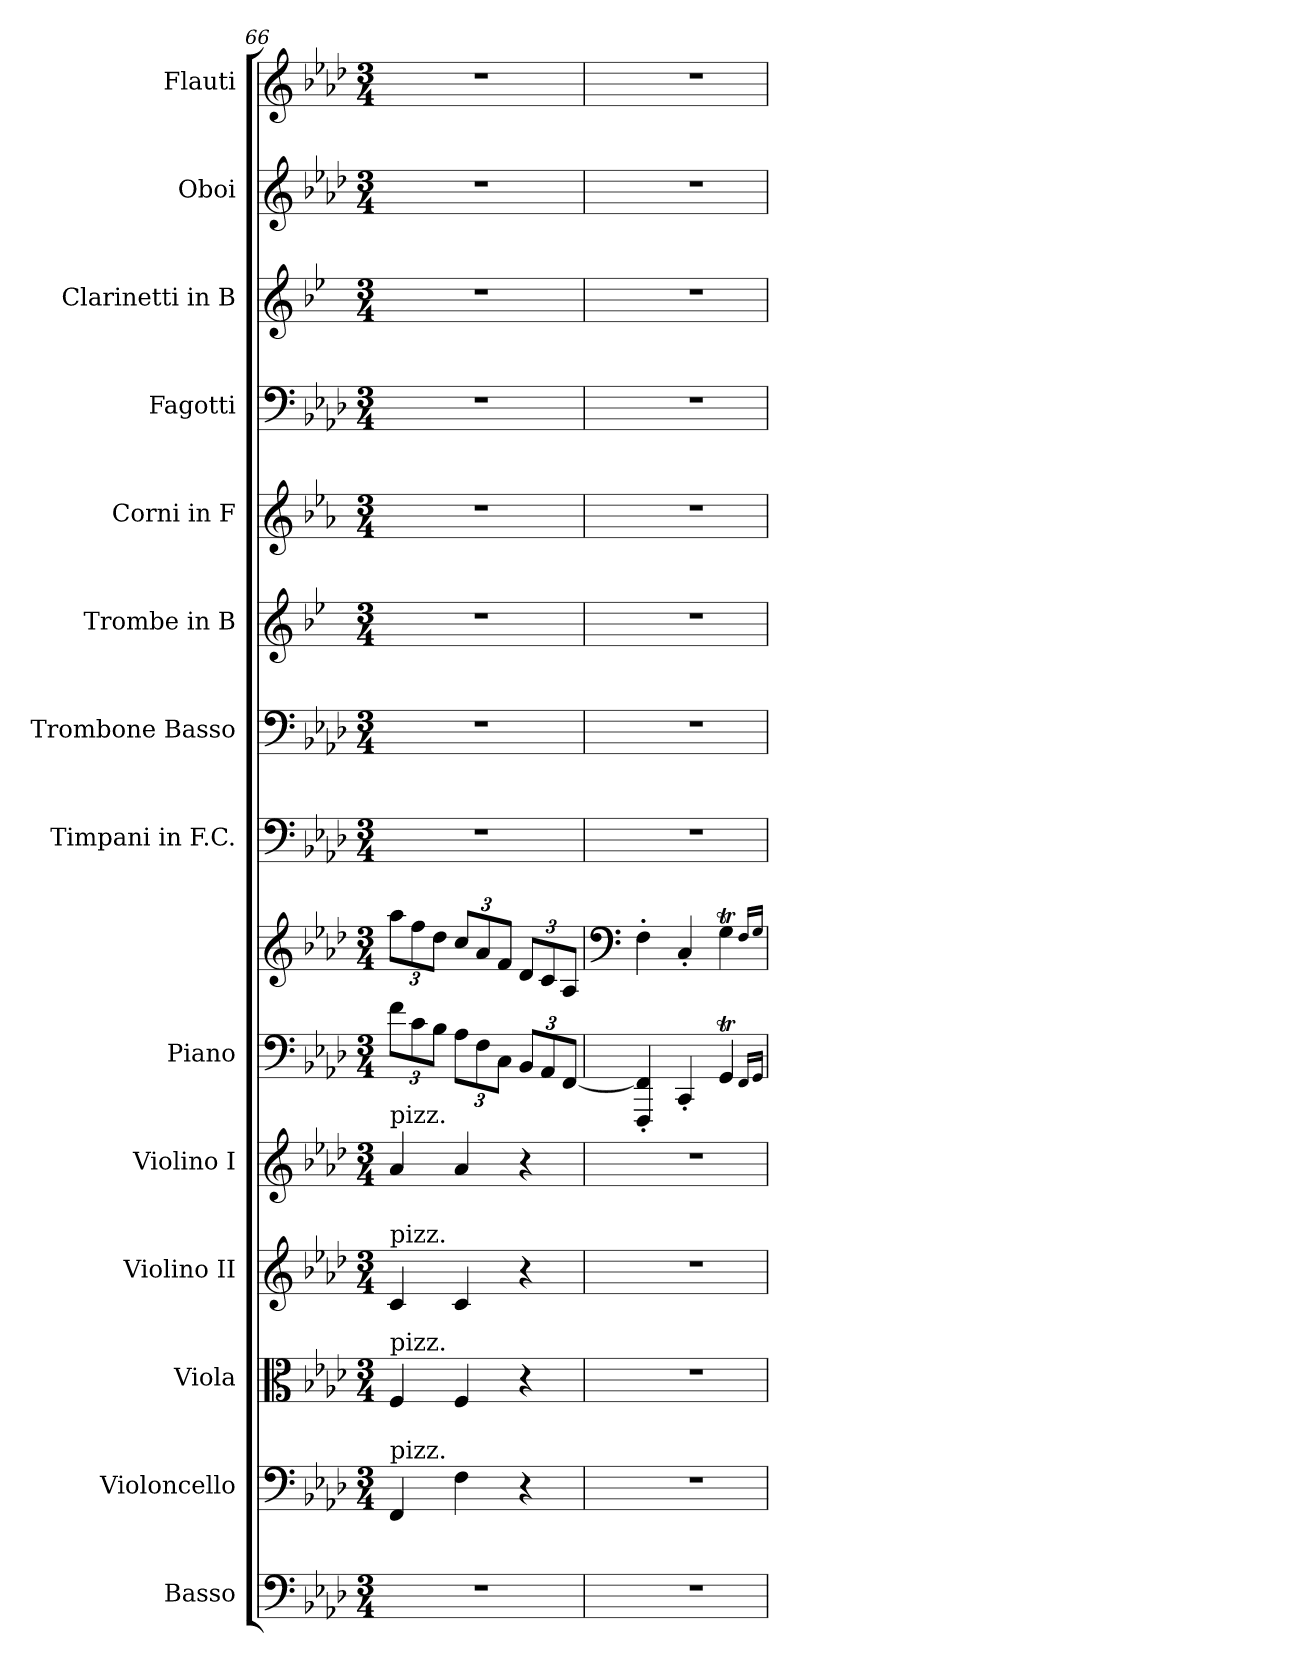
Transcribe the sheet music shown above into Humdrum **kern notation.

**kern	**kern	**kern	**kern	**kern	**kern	**kern	**kern	**kern	**kern	**kern	**kern	**kern	**kern	**kern
*part14	*part13	*part12	*part11	*part10	*part9	*part9	*part8	*part7	*part6	*part5	*part4	*part3	*part2	*part1
*staff15	*staff14	*staff13	*staff12	*staff11	*staff10	*staff9	*staff8	*staff7	*staff6	*staff5	*staff4	*staff3	*staff2	*staff1
*I"Basso	*I"Violoncello	*I"Viola	*I"Violino II	*I"Violino I	*I"Piano	*	*I"Timpani in F.C.	*I"Trombone Basso	*I"Trombe in B	*I"Corni in F	*I"Fagotti	*I"Clarinetti in B	*I"Oboi	*I"Flauti
*	*	*	*	*	*I'Pno.	*	*I'Timp.	*	*	*	*	*	*I'Ob.	*I'Fl.
*clefF4	*clefF4	*clefC3	*clefG2	*clefG2	*clefF4	*clefG2	*clefF4	*clefF4	*clefG2	*clefG2	*clefF4	*clefG2	*clefG2	*clefG2
*ITrd7c12	*	*	*	*	*	*	*	*	*ITrd1c2	*ITrd4c7	*	*ITrd1c2	*	*
*k[b-e-a-d-]	*k[b-e-a-d-]	*k[b-e-a-d-]	*k[b-e-a-d-]	*k[b-e-a-d-]	*k[b-e-a-d-]	*k[b-e-a-d-]	*k[b-e-a-d-]	*k[b-e-a-d-]	*k[b-e-a-d-]	*k[b-e-a-d-]	*k[b-e-a-d-]	*k[b-e-a-d-]	*k[b-e-a-d-]	*k[b-e-a-d-]
*M3/4	*M3/4	*M3/4	*M3/4	*M3/4	*M3/4	*M3/4	*M3/4	*M3/4	*M3/4	*M3/4	*M3/4	*M3/4	*M3/4	*M3/4
*	*	*	*	*	*Xbrackettup	*Xbrackettup	*	*	*	*	*	*	*	*
=66	=66	=66	=66	=66	=66	=66	=66	=66	=66	=66	=66	=66	=66	=66
!	!	!	!	!LO:TX:a:t=pizz.	!	!	!	!	!	!	!	!	!	!
!	!	!	!LO:TX:a:t=pizz.	!	!	!	!	!	!	!	!	!	!	!
!	!	!LO:TX:a:t=pizz.	!	!	!	!	!	!	!	!	!	!	!	!
!	!LO:TX:a:t=pizz.	!	!	!	!	!	!	!	!	!	!	!	!	!
2.r	4FF/	4F/	4c/	4a-/	12f\L	12aa-\L	2.r	2.r	2.r	2.r	2.r	2.r	2.r	2.r
.	.	.	.	.	12c\	12ff\	.	.	.	.	.	.	.	.
.	.	.	.	.	12B-\J	12dd-\J	.	.	.	.	.	.	.	.
.	4F\	4F/	4c/	4a-/	12A-\L	12cc/L	.	.	.	.	.	.	.	.
.	.	.	.	.	12F\	12a-/	.	.	.	.	.	.	.	.
.	.	.	.	.	12C\J	12f/J	.	.	.	.	.	.	.	.
.	4r	4r	4r	4r	12BB-/L	12d-/L	.	.	.	.	.	.	.	.
.	.	.	.	.	12AA-/	12c/	.	.	.	.	.	.	.	.
.	.	.	.	.	[12FF/J	12A-/J	.	.	.	.	.	.	.	.
=67	=67	=67	=67	=67	=67	=67	=67	=67	=67	=67	=67	=67	=67	=67
*	*	*	*	*	*	*clefF4	*	*	*	*	*	*	*	*
2.r	2.r	2.r	2.r	2.r	4FFF/' 4FF/]'	4F'\	2.r	2.r	2.r	2.r	2.r	2.r	2.r	2.r
.	.	.	.	.	4CC'/	4C'/	.	.	.	.	.	.	.	.
.	.	.	.	.	4GGt/	4Gt\	.	.	.	.	.	.	.	.
.	.	.	.	.	16qFF/LL	16qF/LL	.	.	.	.	.	.	.	.
.	.	.	.	.	16qGG/JJ	16qG/JJ	.	.	.	.	.	.	.	.
=	=	=	=	=	=	=	=	=	=	=	=	=	=	=
*-	*-	*-	*-	*-	*-	*-	*-	*-	*-	*-	*-	*-	*-	*-
